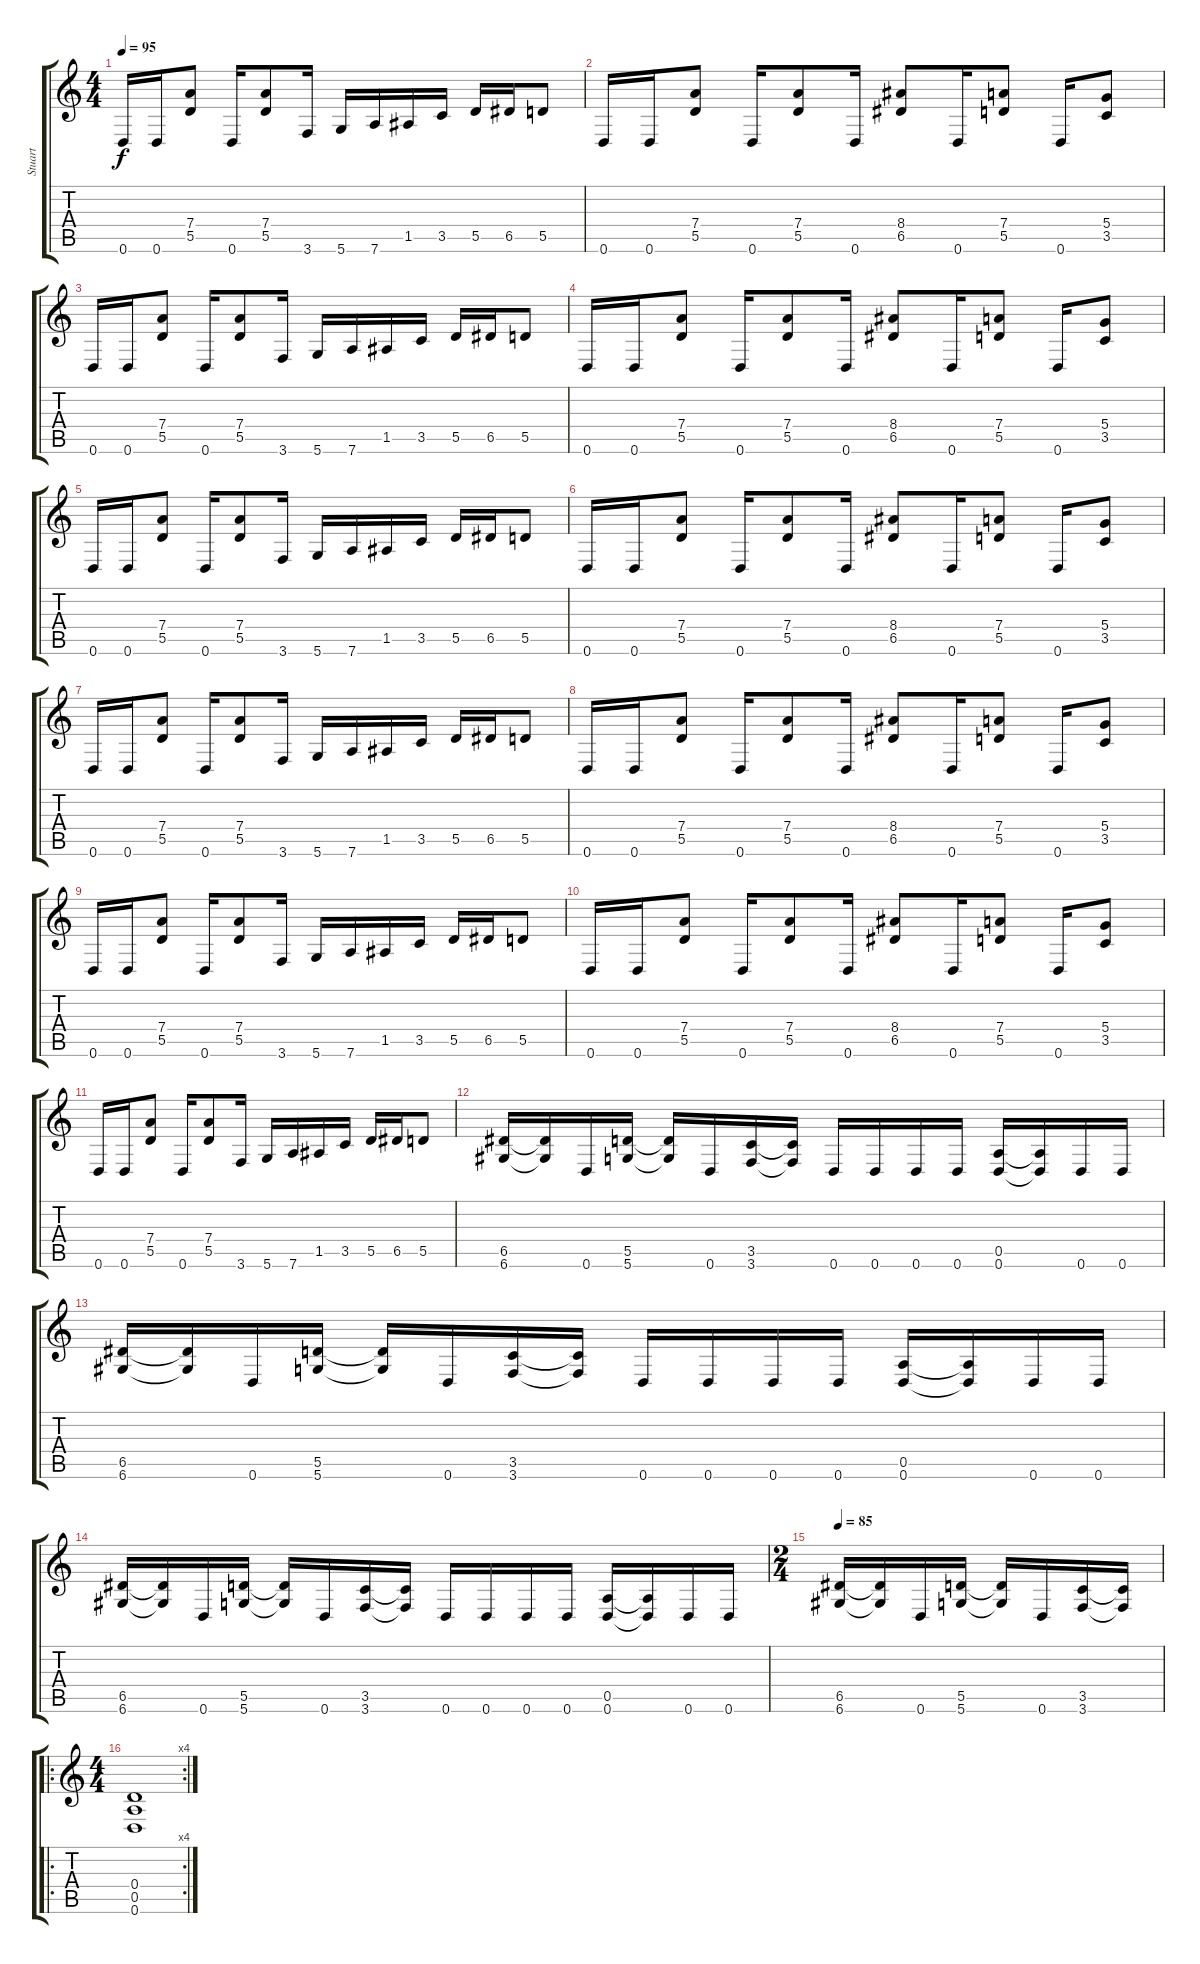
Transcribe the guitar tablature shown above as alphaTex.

\track ("Stuart" "Stuart") {instrument overdrivenguitar}
\staff {score tabs}
\tuning (E4 B3 G3 D3 A2 D2) {hide}
\ts (4 4)
\tempo 95
\clef g2
\ks c
0.6.16{dy f} 0.6.16 (7.4 5.5).8 0.6.16 (7.4 5.5).8 3.6.16 5.6.16 7.6.16 1.5.16 3.5.16 5.5.16 6.5.16 5.5.8 |
0.6.16 0.6.16 (7.4 5.5).8 0.6.16 (7.4 5.5).8 0.6.16 (8.4 6.5).8 0.6.16 (7.4 5.5).8 0.6.16 (5.4 3.5).8 |
0.6.16 0.6.16 (7.4 5.5).8 0.6.16 (7.4 5.5).8 3.6.16 5.6.16 7.6.16 1.5.16 3.5.16 5.5.16 6.5.16 5.5.8 |
0.6.16 0.6.16 (7.4 5.5).8 0.6.16 (7.4 5.5).8 0.6.16 (8.4 6.5).8 0.6.16 (7.4 5.5).8 0.6.16 (5.4 3.5).8 |
0.6.16 0.6.16 (7.4 5.5).8 0.6.16 (7.4 5.5).8 3.6.16 5.6.16 7.6.16 1.5.16 3.5.16 5.5.16 6.5.16 5.5.8 |
0.6.16 0.6.16 (7.4 5.5).8 0.6.16 (7.4 5.5).8 0.6.16 (8.4 6.5).8 0.6.16 (7.4 5.5).8 0.6.16 (5.4 3.5).8 |
0.6.16 0.6.16 (7.4 5.5).8 0.6.16 (7.4 5.5).8 3.6.16 5.6.16 7.6.16 1.5.16 3.5.16 5.5.16 6.5.16 5.5.8 |
0.6.16 0.6.16 (7.4 5.5).8 0.6.16 (7.4 5.5).8 0.6.16 (8.4 6.5).8 0.6.16 (7.4 5.5).8 0.6.16 (5.4 3.5).8 |
0.6.16 0.6.16 (7.4 5.5).8 0.6.16 (7.4 5.5).8 3.6.16 5.6.16 7.6.16 1.5.16 3.5.16 5.5.16 6.5.16 5.5.8 |
0.6.16 0.6.16 (7.4 5.5).8 0.6.16 (7.4 5.5).8 0.6.16 (8.4 6.5).8 0.6.16 (7.4 5.5).8 0.6.16 (5.4 3.5).8 |
0.6.16 0.6.16 (7.4 5.5).8 0.6.16 (7.4 5.5).8 3.6.16 5.6.16 7.6.16 1.5.16 3.5.16 5.5.16 6.5.16 5.5.8 |
(6.5 6.6).16 (6.5{t} 6.6{t}).16 0.6.16 (5.5 5.6).16 (5.5{t} 5.6{t}).16 0.6.16 (3.5 3.6).16 (3.5{t} 3.6{t}).16 0.6.16 0.6.16 0.6.16 0.6.16 (0.5 0.6).16 (0.5{t} 0.6{t}).16 0.6.16 0.6.16 |
(6.5 6.6).16 (6.5{t} 6.6{t}).16 0.6.16 (5.5 5.6).16 (5.5{t} 5.6{t}).16 0.6.16 (3.5 3.6).16 (3.5{t} 3.6{t}).16 0.6.16 0.6.16 0.6.16 0.6.16 (0.5 0.6).16 (0.5{t} 0.6{t}).16 0.6.16 0.6.16 |
(6.5 6.6).16 (6.5{t} 6.6{t}).16 0.6.16 (5.5 5.6).16 (5.5{t} 5.6{t}).16 0.6.16 (3.5 3.6).16 (3.5{t} 3.6{t}).16 0.6.16 0.6.16 0.6.16 0.6.16 (0.5 0.6).16 (0.5{t} 0.6{t}).16 0.6.16 0.6.16 |
\ts (2 4)
\tempo 85
(6.5 6.6).16 (6.5{t} 6.6{t}).16 0.6.16 (5.5 5.6).16 (5.5{t} 5.6{t}).16 0.6.16 (3.5 3.6).16 (3.5{t} 3.6{t}).16 |
\ro
\rc 4
\ts (4 4)
(0.4 0.5 0.6).1
